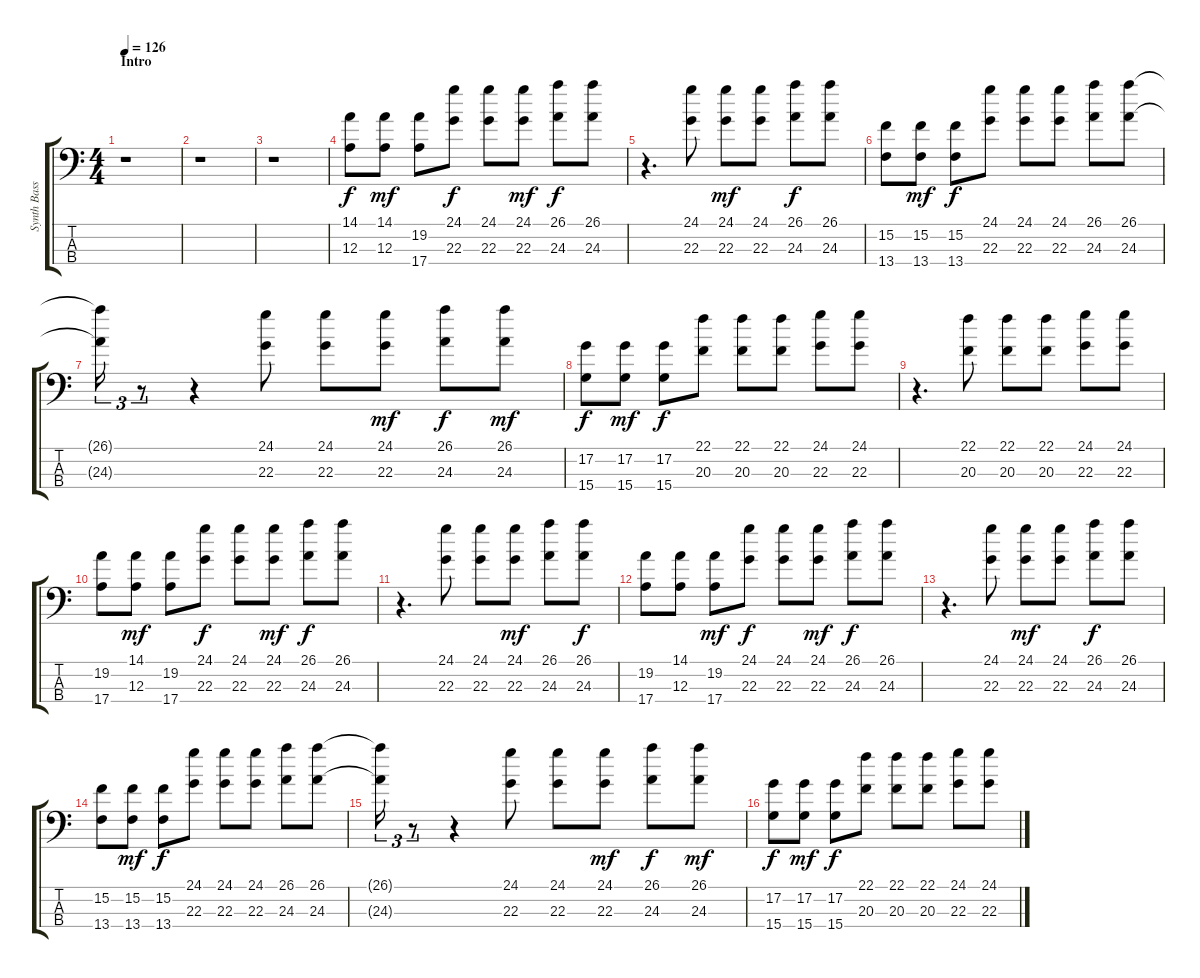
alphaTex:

\track ("Synth Bass" "Synth Bass") {instrument synthbass1}
\staff {score tabs}
\tuning (G2 D2 A1 E1) {hide}
\ts (4 4)
\section ("" "Intro")
\tempo 126
\clef f4
\ks c
r.1{dy f instrument synthbass1} |
r.1 |
r.1 |
(14.1 12.3).8 (14.1 12.3).8{dy mf} (19.2 17.4).8 (24.1 22.3).8{dy f} (24.1 22.3).8 (24.1 22.3).8{dy mf} (26.1 24.3).8{dy f} (26.1 24.3).8 |
r.4{d} (24.1 22.3).8 (24.1 22.3).8{dy mf} (24.1 22.3).8 (26.1 24.3).8{dy f} (26.1 24.3).8 |
(15.2 13.4).8 (15.2 13.4).8{dy mf} (15.2 13.4).8{dy f} (24.1 22.3).8 (24.1 22.3).8 (24.1 22.3).8 (26.1 24.3).8 (26.1 24.3).8 |
(26.1{t} 24.3{t}).16{tu (3 2)} r.8{tu (3 2)} r.4 (24.1 22.3).8 (24.1 22.3).8 (24.1 22.3).8{dy mf} (26.1 24.3).8{dy f} (26.1 24.3).8{dy mf} |
(17.2 15.4).8{dy f} (17.2 15.4).8{dy mf} (17.2 15.4).8{dy f} (22.1 20.3).8 (22.1 20.3).8 (22.1 20.3).8 (24.1 22.3).8 (24.1 22.3).8 |
r.4{d} (22.1 20.3).8 (22.1 20.3).8 (22.1 20.3).8 (24.1 22.3).8 (24.1 22.3).8 |
(19.2 17.4).8 (14.1 12.3).8{dy mf} (19.2 17.4).8 (24.1 22.3).8{dy f} (24.1 22.3).8 (24.1 22.3).8{dy mf} (26.1 24.3).8{dy f} (26.1 24.3).8 |
r.4{d} (24.1 22.3).8 (24.1 22.3).8 (24.1 22.3).8{dy mf} (26.1 24.3).8 (26.1 24.3).8{dy f} |
(19.2 17.4).8 (14.1 12.3).8 (19.2 17.4).8{dy mf} (24.1 22.3).8{dy f} (24.1 22.3).8 (24.1 22.3).8{dy mf} (26.1 24.3).8{dy f} (26.1 24.3).8 |
r.4{d} (24.1 22.3).8 (24.1 22.3).8{dy mf} (24.1 22.3).8 (26.1 24.3).8{dy f} (26.1 24.3).8 |
(15.2 13.4).8 (15.2 13.4).8{dy mf} (15.2 13.4).8{dy f} (24.1 22.3).8 (24.1 22.3).8 (24.1 22.3).8 (26.1 24.3).8 (26.1 24.3).8 |
(26.1{t} 24.3{t}).16{tu (3 2)} r.8{tu (3 2)} r.4 (24.1 22.3).8 (24.1 22.3).8 (24.1 22.3).8{dy mf} (26.1 24.3).8{dy f} (26.1 24.3).8{dy mf} |
(17.2 15.4).8{dy f} (17.2 15.4).8{dy mf} (17.2 15.4).8{dy f} (22.1 20.3).8 (22.1 20.3).8 (22.1 20.3).8 (24.1 22.3).8 (24.1 22.3).8
